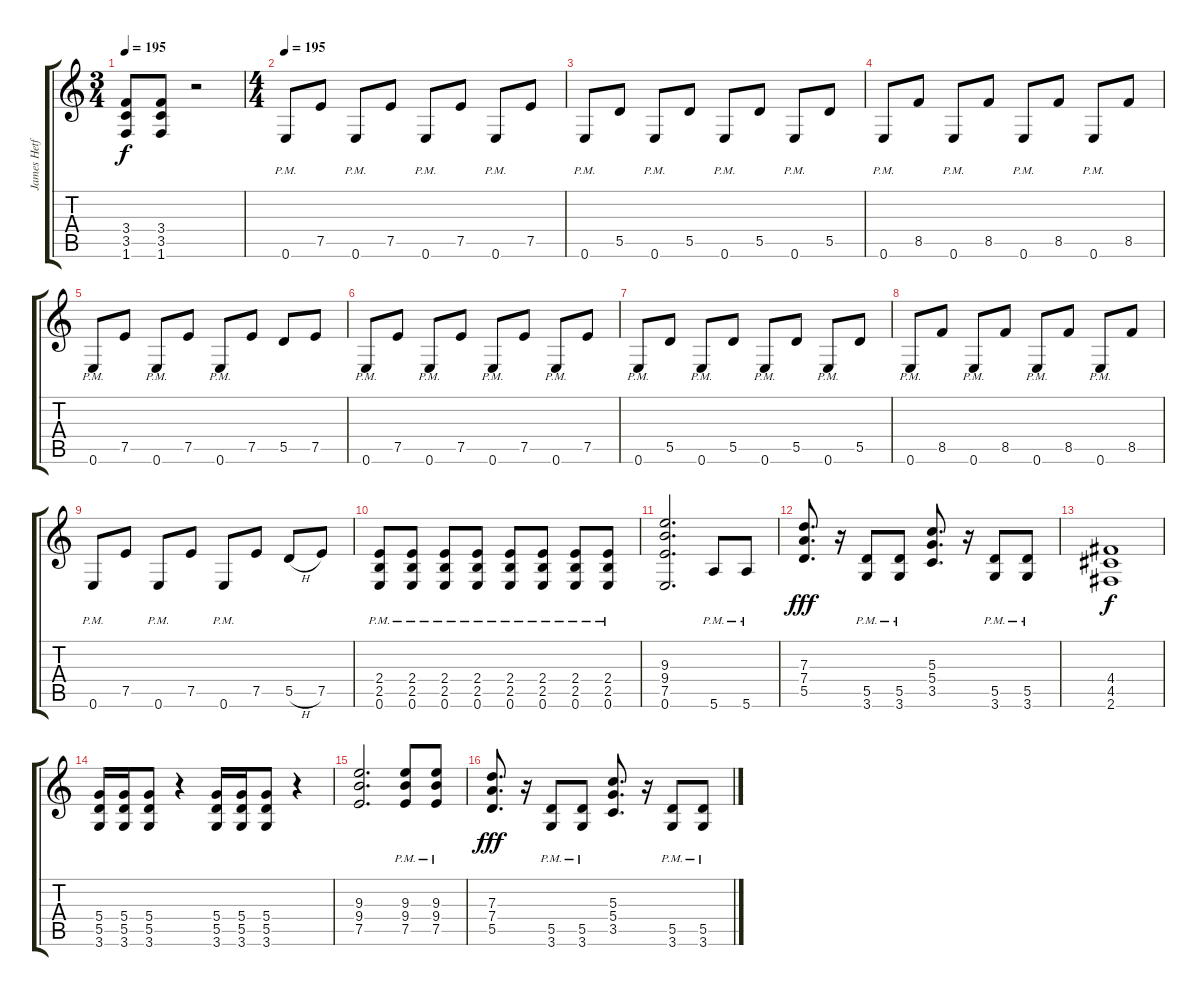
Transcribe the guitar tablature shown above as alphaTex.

\track ("James Hetfield (Guitar I)" "James Hetf") {instrument distortionguitar}
\staff {score tabs}
\tuning (E4 B3 G3 D3 A2 E2) {hide}
\ts (3 4)
\tempo 195
\clef g2
\ks c
(3.4 3.5 1.6).8{dy f} (3.4 3.5 1.6).8 r.2 |
\ts (4 4)
\tempo 195
0.6{pm}.8{volume 14} 7.5.8 0.6{pm}.8 7.5.8 0.6{pm}.8 7.5.8 0.6{pm}.8 7.5.8 |
0.6{pm}.8 5.5.8 0.6{pm}.8 5.5.8 0.6{pm}.8 5.5.8 0.6{pm}.8 5.5.8 |
0.6{pm}.8 8.5.8 0.6{pm}.8 8.5.8 0.6{pm}.8 8.5.8 0.6{pm}.8 8.5.8 |
0.6{pm}.8 7.5.8 0.6{pm}.8 7.5.8 0.6{pm}.8 7.5.8 5.5.8 7.5.8 |
0.6{pm}.8 7.5.8 0.6{pm}.8 7.5.8 0.6{pm}.8 7.5.8 0.6{pm}.8 7.5.8 |
0.6{pm}.8 5.5.8 0.6{pm}.8 5.5.8 0.6{pm}.8 5.5.8 0.6{pm}.8 5.5.8 |
0.6{pm}.8 8.5.8 0.6{pm}.8 8.5.8 0.6{pm}.8 8.5.8 0.6{pm}.8 8.5.8 |
0.6{pm}.8 7.5.8 0.6{pm}.8 7.5.8 0.6{pm}.8 7.5.8 5.5{h}.8 7.5.8 |
(2.4 2.5 0.6{pm}).8 (2.4 2.5 0.6{pm}).8 (2.4 2.5 0.6{pm}).8 (2.4 2.5 0.6{pm}).8 (2.4 2.5 0.6{pm}).8 (2.4 2.5 0.6{pm}).8 (2.4 2.5 0.6{pm}).8 (2.4 2.5 0.6{pm}).8 |
(9.3 9.4 7.5 0.6).2{d} 5.6{pm}.8 5.6{pm}.8 |
(7.3 7.4 5.5).8{d dy fff} r.16 (5.5 3.6{pm}).8 (5.5 3.6{pm}).8 (5.3 5.4 3.5).8{d} r.16 (5.5 3.6{pm}).8 (5.5 3.6{pm}).8 |
(4.4 4.5 2.6).1{dy f} |
(5.4 5.5 3.6).16 (5.4 5.5 3.6).16 (5.4 5.5 3.6).8 r.4 (5.4 5.5 3.6).16 (5.4 5.5 3.6).16 (5.4 5.5 3.6).8 r.4 |
(9.3 9.4 7.5).2{d} (9.3 9.4 7.5{pm}).8 (9.3 9.4 7.5{pm}).8 |
(7.3 7.4 5.5).8{d dy fff} r.16 (5.5 3.6{pm}).8 (5.5 3.6{pm}).8 (5.3 5.4 3.5).8{d} r.16 (5.5 3.6{pm}).8 (5.5 3.6{pm}).8
